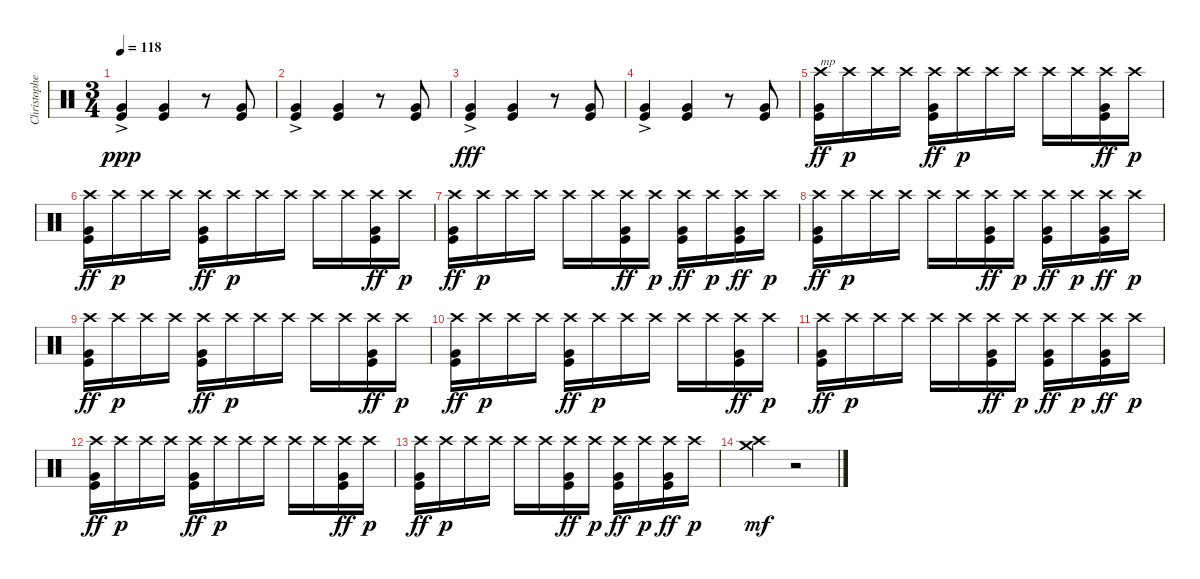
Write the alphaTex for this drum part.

\track ("Christopher" "Christophe") {instrument percussion}
\staff {score}
\articulation defaults
\ts (3 4)
\tempo 118
\clef neutral
\ks c
("Kick (hit)"{ac} "Very Low Tom (hit)").4{dy ppp} ("Kick (hit)" "Very Low Tom (hit)").4 r.8 ("Kick (hit)" "Very Low Tom (hit)").8 |
("Kick (hit)"{ac} "Very Low Tom (hit)").4 ("Kick (hit)" "Very Low Tom (hit)").4 r.8 ("Kick (hit)" "Very Low Tom (hit)").8 |
("Kick (hit)"{ac} "Very Low Tom (hit)").4{dy fff} ("Kick (hit)" "Very Low Tom (hit)").4 r.8 ("Kick (hit)" "Very Low Tom (hit)").8 |
("Kick (hit)"{ac} "Very Low Tom (hit)").4 ("Kick (hit)" "Very Low Tom (hit)").4 r.8 ("Kick (hit)" "Very Low Tom (hit)").8 |
("Crash high (hit)" "Kick (hit)" "Very Low Tom (hit)").16{txt "mp" dy ff} "Crash high (hit)".16{dy p} "Crash high (hit)".16 "Crash high (hit)".16 ("Crash high (hit)" "Kick (hit)" "Very Low Tom (hit)").16{dy ff} "Crash high (hit)".16{dy p} "Crash high (hit)".16 "Crash high (hit)".16 "Crash high (hit)".16 "Crash high (hit)".16 ("Crash high (hit)" "Kick (hit)" "Very Low Tom (hit)").16{dy ff} "Crash high (hit)".16{dy p} |
("Crash high (hit)" "Kick (hit)" "Very Low Tom (hit)").16{dy ff} "Crash high (hit)".16{dy p} "Crash high (hit)".16 "Crash high (hit)".16 ("Crash high (hit)" "Kick (hit)" "Very Low Tom (hit)").16{dy ff} "Crash high (hit)".16{dy p} "Crash high (hit)".16 "Crash high (hit)".16 "Crash high (hit)".16 "Crash high (hit)".16 ("Crash high (hit)" "Kick (hit)" "Very Low Tom (hit)").16{dy ff} "Crash high (hit)".16{dy p} |
("Crash high (hit)" "Kick (hit)" "Very Low Tom (hit)").16{dy ff} "Crash high (hit)".16{dy p} "Crash high (hit)".16 "Crash high (hit)".16 "Crash high (hit)".16 "Crash high (hit)".16 ("Crash high (hit)" "Kick (hit)" "Very Low Tom (hit)").16{dy ff} "Crash high (hit)".16{dy p} ("Crash high (hit)" "Kick (hit)" "Very Low Tom (hit)").16{dy ff} "Crash high (hit)".16{dy p} ("Crash high (hit)" "Kick (hit)" "Very Low Tom (hit)").16{dy ff} "Crash high (hit)".16{dy p} |
("Crash high (hit)" "Kick (hit)" "Very Low Tom (hit)").16{dy ff} "Crash high (hit)".16{dy p} "Crash high (hit)".16 "Crash high (hit)".16 "Crash high (hit)".16 "Crash high (hit)".16 ("Crash high (hit)" "Kick (hit)" "Very Low Tom (hit)").16{dy ff} "Crash high (hit)".16{dy p} ("Crash high (hit)" "Kick (hit)" "Very Low Tom (hit)").16{dy ff} "Crash high (hit)".16{dy p} ("Crash high (hit)" "Kick (hit)" "Very Low Tom (hit)").16{dy ff} "Crash high (hit)".16{dy p} |
("Crash high (hit)" "Kick (hit)" "Very Low Tom (hit)").16{dy ff} "Crash high (hit)".16{dy p} "Crash high (hit)".16 "Crash high (hit)".16 ("Crash high (hit)" "Kick (hit)" "Very Low Tom (hit)").16{dy ff} "Crash high (hit)".16{dy p} "Crash high (hit)".16 "Crash high (hit)".16 "Crash high (hit)".16 "Crash high (hit)".16 ("Crash high (hit)" "Kick (hit)" "Very Low Tom (hit)").16{dy ff} "Crash high (hit)".16{dy p} |
("Crash high (hit)" "Kick (hit)" "Very Low Tom (hit)").16{dy ff} "Crash high (hit)".16{dy p} "Crash high (hit)".16 "Crash high (hit)".16 ("Crash high (hit)" "Kick (hit)" "Very Low Tom (hit)").16{dy ff} "Crash high (hit)".16{dy p} "Crash high (hit)".16 "Crash high (hit)".16 "Crash high (hit)".16 "Crash high (hit)".16 ("Crash high (hit)" "Kick (hit)" "Very Low Tom (hit)").16{dy ff} "Crash high (hit)".16{dy p} |
("Crash high (hit)" "Kick (hit)" "Very Low Tom (hit)").16{dy ff} "Crash high (hit)".16{dy p} "Crash high (hit)".16 "Crash high (hit)".16 "Crash high (hit)".16 "Crash high (hit)".16 ("Crash high (hit)" "Kick (hit)" "Very Low Tom (hit)").16{dy ff} "Crash high (hit)".16{dy p} ("Crash high (hit)" "Kick (hit)" "Very Low Tom (hit)").16{dy ff} "Crash high (hit)".16{dy p} ("Crash high (hit)" "Kick (hit)" "Very Low Tom (hit)").16{dy ff} "Crash high (hit)".16{dy p} |
("Crash high (hit)" "Kick (hit)" "Very Low Tom (hit)").16{dy ff} "Crash high (hit)".16{dy p} "Crash high (hit)".16 "Crash high (hit)".16 ("Crash high (hit)" "Kick (hit)" "Very Low Tom (hit)").16{dy ff} "Crash high (hit)".16{dy p} "Crash high (hit)".16 "Crash high (hit)".16 "Crash high (hit)".16 "Crash high (hit)".16 ("Crash high (hit)" "Kick (hit)" "Very Low Tom (hit)").16{dy ff} "Crash high (hit)".16{dy p} |
("Crash high (hit)" "Kick (hit)" "Very Low Tom (hit)").16{dy ff} "Crash high (hit)".16{dy p} "Crash high (hit)".16 "Crash high (hit)".16 "Crash high (hit)".16 "Crash high (hit)".16 ("Crash high (hit)" "Kick (hit)" "Very Low Tom (hit)").16{dy ff} "Crash high (hit)".16{dy p} ("Crash high (hit)" "Kick (hit)" "Very Low Tom (hit)").16{dy ff} "Crash high (hit)".16{dy p} ("Crash high (hit)" "Kick (hit)" "Very Low Tom (hit)").16{dy ff} "Crash high (hit)".16{dy p} |
("Crash high (hit)" "Crash medium (hit)").4{dy mf} r.2
